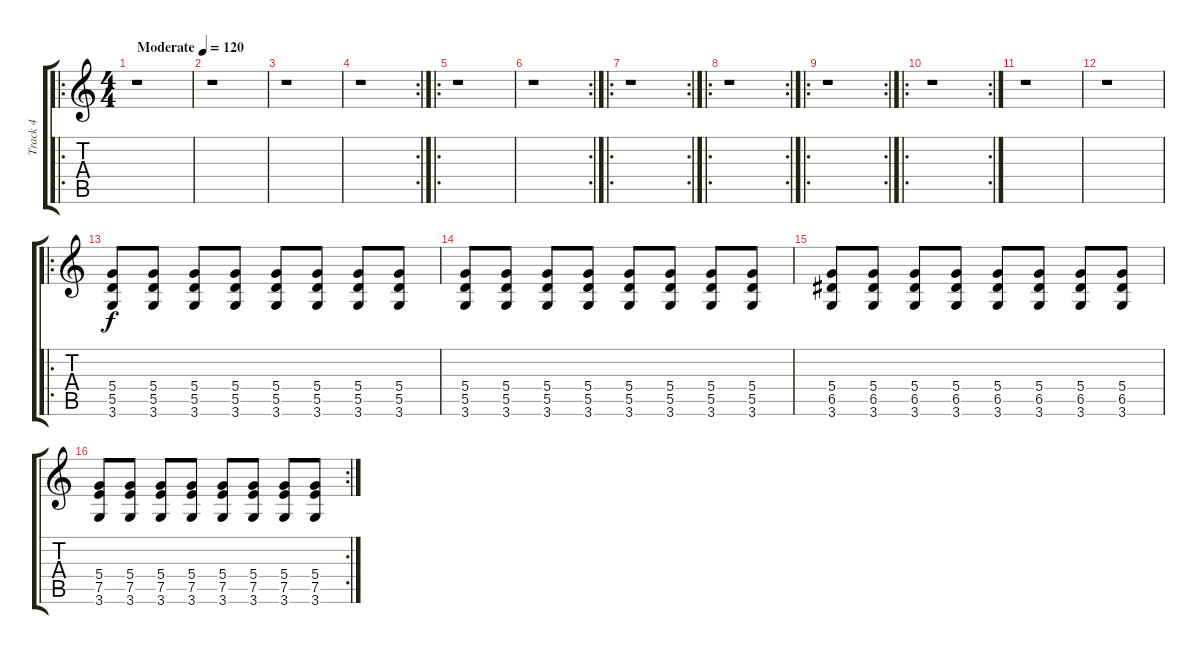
\track ("Track 4" "Track 4") {instrument distortionguitar}
\staff {score tabs}
\tuning (E4 B3 G3 D3 A2 E2) {hide}
\ro
\ts (4 4)
\tempo (120 "Moderate")
\clef g2
\ks c
r.1{dy f instrument distortionguitar} |
r.1 |
r.1 |
\rc 2
r.1 |
\ro
r.1 |
\rc 2
r.1 |
\ro
\rc 2
r.1 |
\ro
\rc 2
r.1 |
\ro
\rc 2
r.1 |
\ro
\rc 2
r.1 |
r.1 |
r.1 |
\ro
(5.4 5.5 3.6).8 (5.4 5.5 3.6).8 (5.4 5.5 3.6).8 (5.4 5.5 3.6).8 (5.4 5.5 3.6).8 (5.4 5.5 3.6).8 (5.4 5.5 3.6).8 (5.4 5.5 3.6).8 |
(5.4 5.5 3.6).8 (5.4 5.5 3.6).8 (5.4 5.5 3.6).8 (5.4 5.5 3.6).8 (5.4 5.5 3.6).8 (5.4 5.5 3.6).8 (5.4 5.5 3.6).8 (5.4 5.5 3.6).8 |
(5.4 6.5 3.6).8 (5.4 6.5 3.6).8 (5.4 6.5 3.6).8 (5.4 6.5 3.6).8 (5.4 6.5 3.6).8 (5.4 6.5 3.6).8 (5.4 6.5 3.6).8 (5.4 6.5 3.6).8 |
\rc 2
(5.4 7.5 3.6).8 (5.4 7.5 3.6).8 (5.4 7.5 3.6).8 (5.4 7.5 3.6).8 (5.4 7.5 3.6).8 (5.4 7.5 3.6).8 (5.4 7.5 3.6).8 (5.4 7.5 3.6).8
